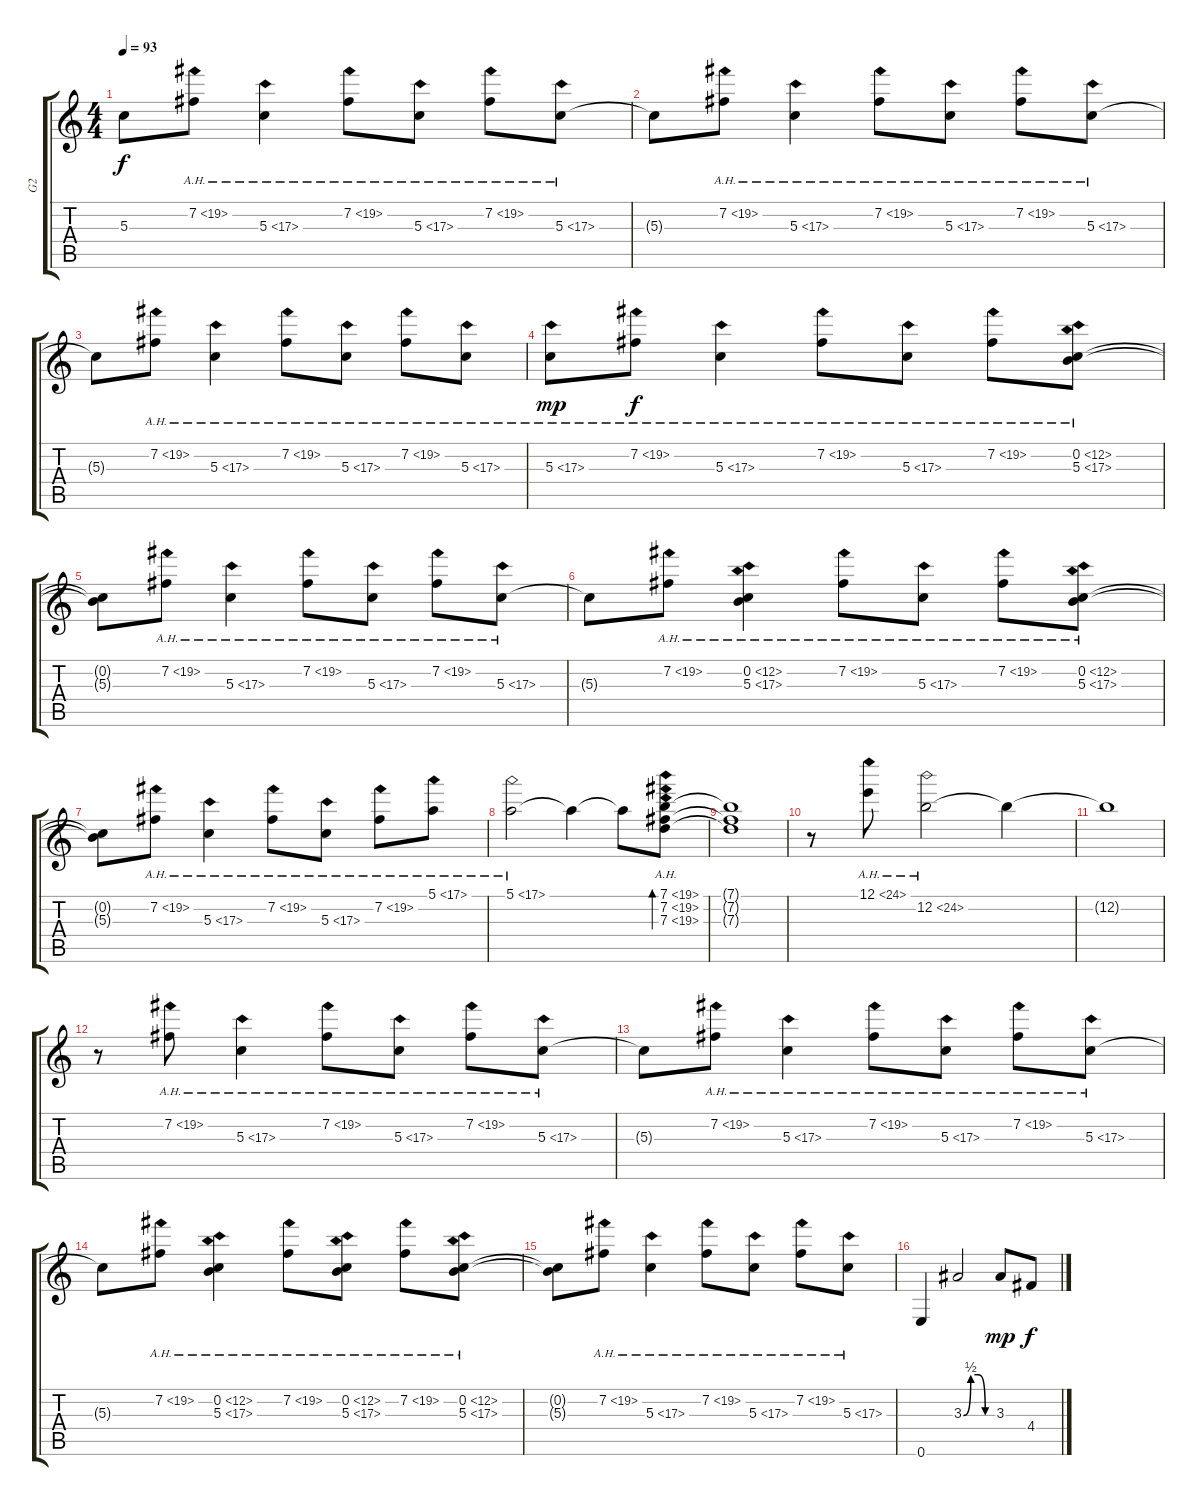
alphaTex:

\track ("G2" "G2") {instrument acousticguitarsteel}
\staff {score tabs}
\tuning (E4 B3 G3 D3 A2 E2) {hide}
\ts (4 4)
\tempo 93
\clef g2
\ks c
5.3{t}.8{dy f} 7.2{ah 12}.8 5.3{ah 12}.4 7.2{ah 12}.8 5.3{ah 12}.8 7.2{ah 12}.8 5.3{ah 12}.8 |
5.3{t}.8 7.2{ah 12}.8 5.3{ah 12}.4 7.2{ah 12}.8 5.3{ah 12}.8 7.2{ah 12}.8 5.3{ah 12}.8 |
5.3{t}.8 7.2{ah 12}.8 5.3{ah 12}.4 7.2{ah 12}.8 5.3{ah 12}.8 7.2{ah 12}.8 5.3{ah 12}.8 |
5.3{ah 12}.8{dy mp} 7.2{ah 12}.8{dy f} 5.3{ah 12}.4 7.2{ah 12}.8 5.3{ah 12}.8 7.2{ah 12}.8 (0.2{ah 12} 5.3{ah 12}).8 |
(0.2{t} 5.3{t}).8 7.2{ah 12}.8 5.3{ah 12}.4 7.2{ah 12}.8 5.3{ah 12}.8 7.2{ah 12}.8 5.3{ah 12}.8 |
5.3{t}.8 7.2{ah 12}.8 (0.2{ah 12} 5.3{ah 12}).4 7.2{ah 12}.8 5.3{ah 12}.8 7.2{ah 12}.8 (0.2{ah 12} 5.3{ah 12}).8 |
(0.2{t} 5.3{t}).8 7.2{ah 12}.8 5.3{ah 12}.4 7.2{ah 12}.8 5.3{ah 12}.8 7.2{ah 12}.8 5.1{ah 12}.8 |
5.1{ah 12}.2 5.1{t}.4 5.1{t}.8 (7.1{ah 12} 7.2{ah 12} 7.3{ah 12}).8{bd 60} |
(7.1{t} 7.2{t} 7.3{t}).1 |
r.8 12.1{ah 12}.8 12.2{ah 12}.2 12.2{t}.4 |
12.2{t}.1 |
r.8 7.2{ah 12}.8 5.3{ah 12}.4 7.2{ah 12}.8 5.3{ah 12}.8 7.2{ah 12}.8 5.3{ah 12}.8 |
5.3{t}.8 7.2{ah 12}.8 5.3{ah 12}.4 7.2{ah 12}.8 5.3{ah 12}.8 7.2{ah 12}.8 5.3{ah 12}.8 |
5.3{t}.8 7.2{ah 12}.8 (0.2{ah 12} 5.3{ah 12}).4 7.2{ah 12}.8 (0.2{ah 12} 5.3{ah 12}).8 7.2{ah 12}.8 (0.2{ah 12} 5.3{ah 12}).8 |
(0.2{t} 5.3{t}).8 7.2{ah 12}.8 5.3{ah 12}.4 7.2{ah 12}.8 5.3{ah 12}.8 7.2{ah 12}.8 5.3{ah 12}.8 |
0.6.4 3.3{be (custom 0 0 15 2 30 2 45 0 60 0)}.2 3.3.8{dy mp} 4.4.8{dy f}
